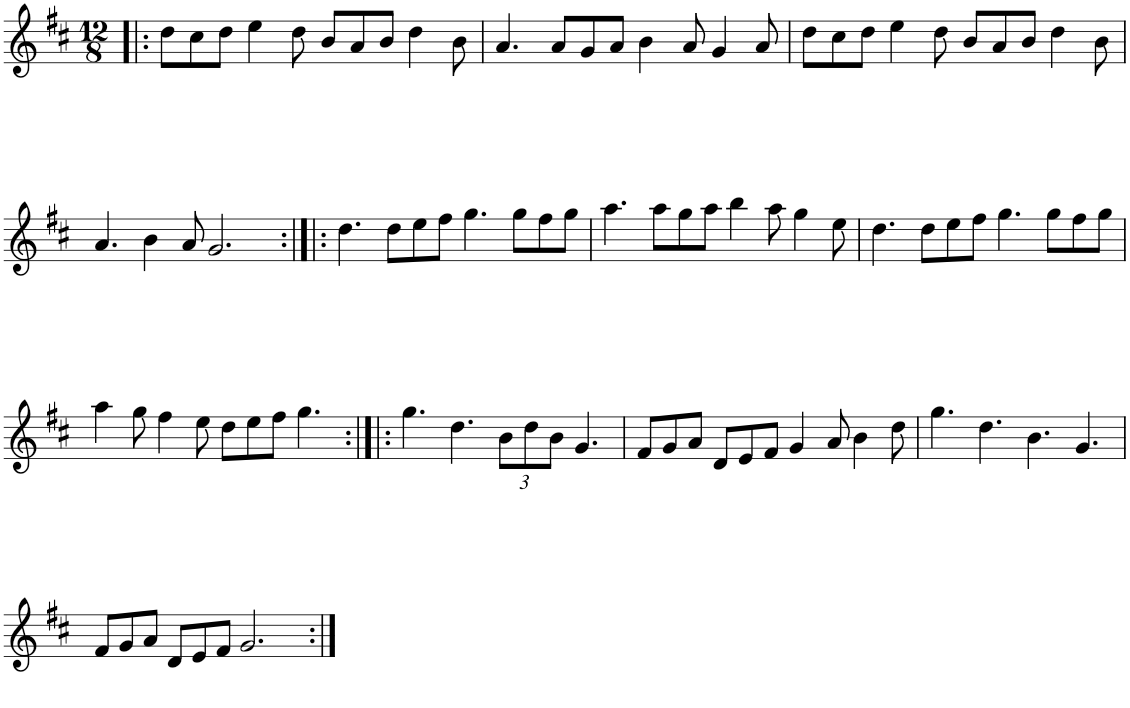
**kern
*part1
*staff1
*I"Piano
*I'Pno
!!LO:PB:g=z
*clefG2
*k[f#c#]
*D:
*M12/8
=1!|:
8dd\L
8cc#\
8dd\J
4ee\
8dd\
8b/L
8a/
8b/J
4dd\
8b\
=2
4.a/
8a/L
8g/
8a/J
4b\
8a/
4g/
8a/
=3
8dd\L
8cc#\
8dd\J
4ee\
8dd\
8b/L
8a/
8b/J
4dd\
8b\
!!LO:LB:g=z
=4
4.a/
4b\
8a/
2.g/
=5:|!|:
4.dd\
8dd\L
8ee\
8ff#\J
4.gg\
8gg\L
8ff#\
8gg\J
=6
4.aa\
8aa\L
8gg\
8aa\J
4bb\
8aa\
4gg\
8ee\
=7
4.dd\
8dd\L
8ee\
8ff#\J
4.gg\
8gg\L
8ff#\
8gg\J
!!LO:LB:g=z
=8
4aa\
8gg\
4ff#\
8ee\
8dd\L
8ee\
8ff#\J
4.gg\
=9:|!|:
4.gg\
4.dd\
8b\L
8dd\
8b\J
4.g/
=10
8f#/L
8g/
8a/J
8d/L
8e/
8f#/J
4g/
8a/
4b\
8dd\
=11
4.gg\
4.dd\
4.b\
4.g/
!!LO:LB:g=z
=12
8f#/L
8g/
8a/J
8d/L
8e/
8f#/J
2.g/
=:|!
*-
